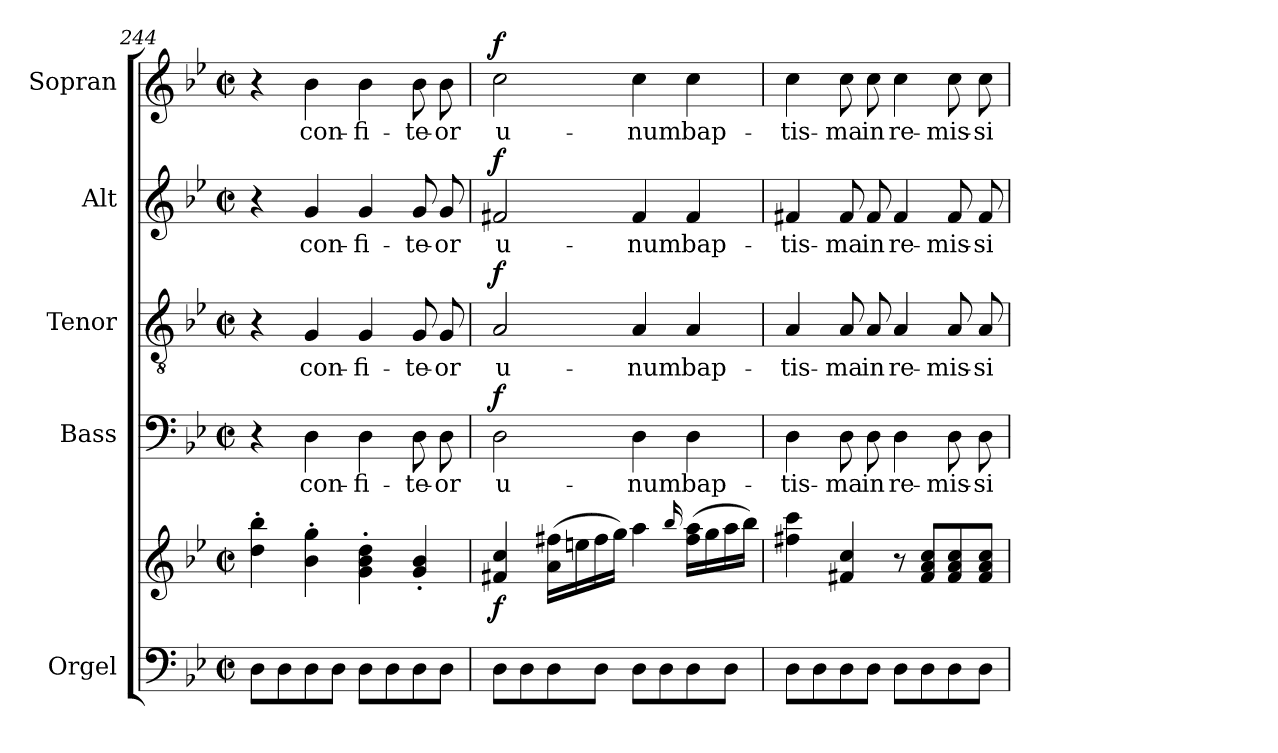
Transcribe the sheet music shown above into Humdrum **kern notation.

**kern	**kern	**dynam	**kern	**text	**dynam	**kern	**text	**dynam	**kern	**text	**dynam	**kern	**text	**dynam
*part5	*part5	*part5	*part4	*part4	*part4	*part3	*part3	*part3	*part2	*part2	*part2	*part1	*part1	*part1
*staff6	*staff5	*staff5/6	*staff4	*staff4	*staff4	*staff3	*staff3	*staff3	*staff2	*staff2	*staff2	*staff1	*staff1	*staff1
*I"Orgel	*	*	*I"Bass	*	*	*I"Tenor	*	*	*I"Alt	*	*	*I"Sopran	*	*
*I'Org.	*	*	*I'B.	*	*	*I'T.	*	*	*I'A.	*	*	*I'S.	*	*
*clefF4	*clefG2	*	*clefF4	*	*	*clefGv2	*	*	*clefG2	*	*	*clefG2	*	*
*k[b-e-]	*k[b-e-]	*	*k[b-e-]	*	*	*k[b-e-]	*	*	*k[b-e-]	*	*	*k[b-e-]	*	*
*B-:	*B-:	*	*B-:	*	*	*B-:	*	*	*B-:	*	*	*B-:	*	*
*M2/2	*M2/2	*	*M2/2	*	*	*M2/2	*	*	*M2/2	*	*	*M2/2	*	*
*met(c|)	*met(c|)	*	*met(c|)	*	*	*met(c|)	*	*	*met(c|)	*	*	*met(c|)	*	*
=244	=244	=244	=244	=244	=244	=244	=244	=244	=244	=244	=244	=244	=244	=244
8D\L	4dd\'> 4bb-\'>	.	4r	.	.	4r	.	.	4r	.	.	4r	.	.
8D\	.	.	.	.	.	.	.	.	.	.	.	.	.	.
!	!	!	!	!LO:LY:b	!	!	!LO:LY:b	!	!	!LO:LY:b	!	!	!LO:LY:b	!
8D\	4b-\'> 4gg\'>	.	4D\	con-	.	4G/	con-	.	4g/	con-	.	4b-\	con-	.
8D\J	.	.	.	.	.	.	.	.	.	.	.	.	.	.
!	!	!	!	!LO:LY:b	!	!	!LO:LY:b	!	!	!LO:LY:b	!	!	!LO:LY:b	!
8D\L	4g\'> 4b-\'> 4dd\'>	.	4D\	-fi-	.	4G/	-fi-	.	4g/	-fi-	.	4b-\	-fi-	.
8D\	.	.	.	.	.	.	.	.	.	.	.	.	.	.
!	!	!	!	!LO:LY:b	!	!	!LO:LY:b	!	!	!LO:LY:b	!	!	!LO:LY:b	!
8D\	4g/'< 4b-/'<	.	8D\	-te-	.	8G/	-te-	.	8g/	-te-	.	8b-\	-te-	.
!	!	!	!	!LO:LY:b	!	!	!LO:LY:b	!	!	!LO:LY:b	!	!	!LO:LY:b	!
8D\J	.	.	8D\	-or	.	8G/	-or	.	8g/	-or	.	8b-\	-or	.
!!LO:LB:g=z
=245	=245	=245	=245	=245	=245	=245	=245	=245	=245	=245	=245	=245	=245	=245
!	!	!LO:DY:b	!	!LO:LY:b	!LO:DY:a	!	!LO:LY:b	!LO:DY:a	!	!LO:LY:b	!LO:DY:a	!	!LO:LY:b	!LO:DY:a
8D\L	4f#X/ 4cc/	f	2D\	u-	f	2A/	u-	f	2f#X/	u-	f	2cc\	u-	f
8D\	.	.	.	.	.	.	.	.	.	.	.	.	.	.
8D\	(>16a\ 16ff#X\LL	.	.	.	.	.	.	.	.	.	.	.	.	.
.	16een\	.	.	.	.	.	.	.	.	.	.	.	.	.
8D\J	16ff#\	.	.	.	.	.	.	.	.	.	.	.	.	.
.	16gg\JJ)	.	.	.	.	.	.	.	.	.	.	.	.	.
!	!	!	!	!LO:LY:b	!	!	!LO:LY:b	!	!	!LO:LY:b	!	!	!LO:LY:b	!
8D\L	4aa\	.	4D\	-num	.	4A/	-num	.	4f#/	-num	.	4cc\	-num	.
8D\	.	.	.	.	.	.	.	.	.	.	.	.	.	.
.	16qqbb-/	.	.	.	.	.	.	.	.	.	.	.	.	.
!	!	!	!	!LO:LY:b	!	!	!LO:LY:b	!	!	!LO:LY:b	!	!	!LO:LY:b	!
8D\	(>16ff#\ 16aa\LL	.	4D\	bap-	.	4A/	bap-	.	4f#/	bap-	.	4cc\	bap-	.
.	16gg\	.	.	.	.	.	.	.	.	.	.	.	.	.
8D\J	16aa\	.	.	.	.	.	.	.	.	.	.	.	.	.
.	16bb-\JJ)	.	.	.	.	.	.	.	.	.	.	.	.	.
=246	=246	=246	=246	=246	=246	=246	=246	=246	=246	=246	=246	=246	=246	=246
!	!	!	!	!LO:LY:b	!	!	!LO:LY:b	!	!	!LO:LY:b	!	!	!LO:LY:b	!
8D\L	4ff#X\ 4ccc\	.	4D\	-tis-	.	4A/	-tis-	.	4f#X/	-tis-	.	4cc\	-tis-	.
8D\	.	.	.	.	.	.	.	.	.	.	.	.	.	.
!	!	!	!	!LO:LY:b	!	!	!LO:LY:b	!	!	!LO:LY:b	!	!	!LO:LY:b	!
8D\	4f#X/ 4cc/	.	8D\	-ma	.	8A/	-ma	.	8f#/	-ma	.	8cc\	-ma	.
!	!	!	!	!LO:LY:b	!	!	!LO:LY:b	!	!	!LO:LY:b	!	!	!LO:LY:b	!
8D\J	.	.	8D\	in	.	8A/	in	.	8f#/	in	.	8cc\	in	.
!	!	!	!	!LO:LY:b	!	!	!LO:LY:b	!	!	!LO:LY:b	!	!	!LO:LY:b	!
8D\L	8r	.	4D\	re-	.	4A/	re-	.	4f#/	re-	.	4cc\	re-	.
8D\	8f#/ 8a/ 8cc/L	.	.	.	.	.	.	.	.	.	.	.	.	.
!	!	!	!	!LO:LY:b	!	!	!LO:LY:b	!	!	!LO:LY:b	!	!	!LO:LY:b	!
8D\	8f#/ 8a/ 8cc/	.	8D\	-mis-	.	8A/	-mis-	.	8f#/	-mis-	.	8cc\	-mis-	.
!	!	!	!	!LO:LY:b	!	!	!LO:LY:b	!	!	!LO:LY:b	!	!	!LO:LY:b	!
8D\J	8f#/ 8a/ 8cc/J	.	8D\	-si-	.	8A/	-si-	.	8f#/	-si-	.	8cc\	-si-	.
=	=	=	=	=	=	=	=	=	=	=	=	=	=	=
*-	*-	*-	*-	*-	*-	*-	*-	*-	*-	*-	*-	*-	*-	*-
